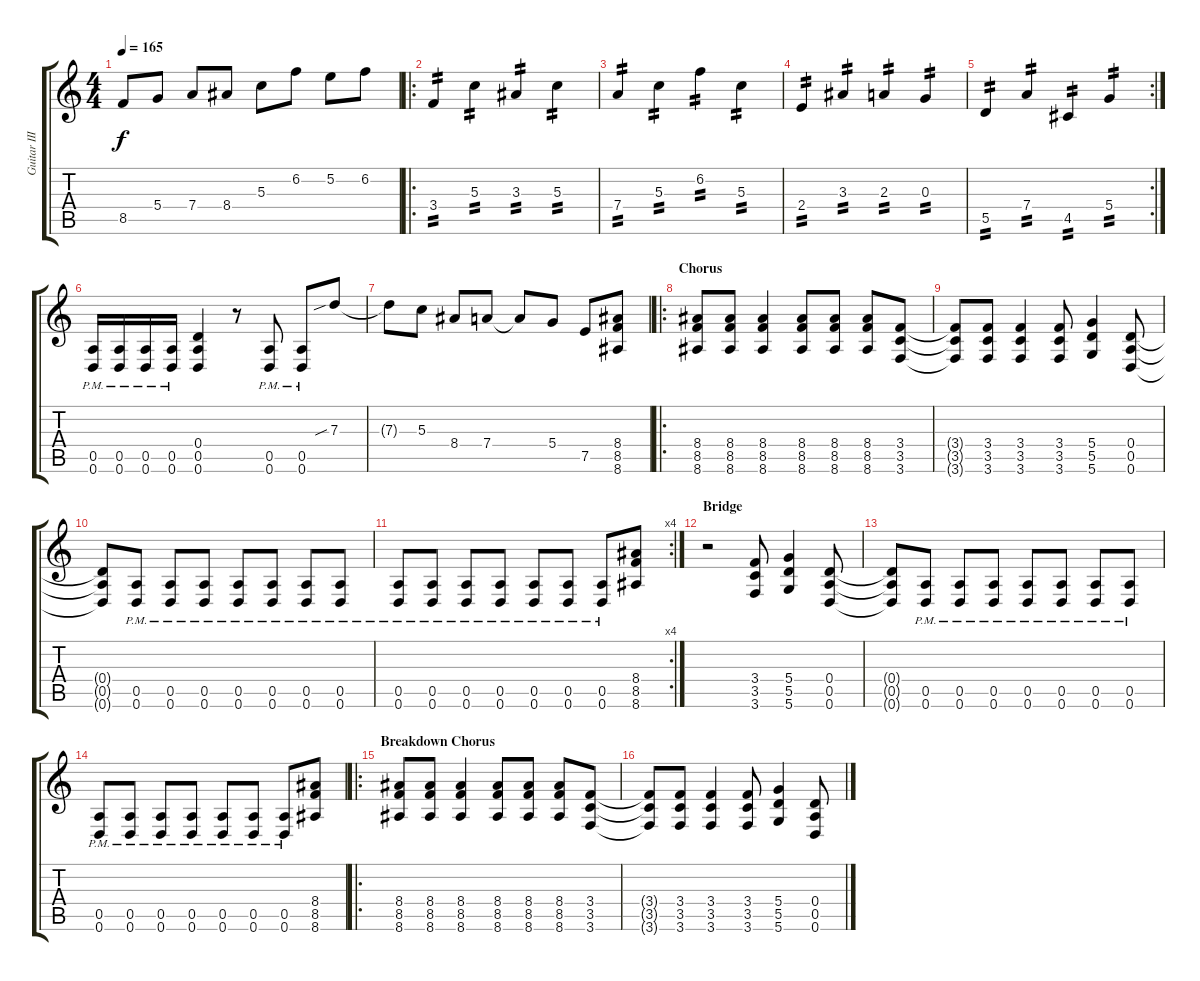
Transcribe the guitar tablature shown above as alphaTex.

\track ("Guitar III" "Guitar III") {instrument distortionguitar}
\staff {score tabs}
\tuning (E4 B3 G3 D3 A2 D2) {hide}
\ts (4 4)
\tempo 165
\clef g2
\ks c
8.5.8{dy f} 5.4.8 7.4.8 8.4.8 5.3.8 6.2.8 5.2.8 6.2.8 |
\ro
3.4.4{tp 2} 5.3.4{tp 2} 3.3.4{tp 2} 5.3.4{tp 2} |
7.4.4{tp 2} 5.3.4{tp 2} 6.2.4{tp 2} 5.3.4{tp 2} |
2.4.4{tp 2} 3.3.4{tp 2} 2.3.4{tp 2} 0.3.4{tp 2} |
\rc 2
5.5.4{tp 2} 7.4.4{tp 2} 4.5.4{tp 2} 5.4.4{tp 2} |
(0.5{pm} 0.6{pm}).16 (0.5{pm} 0.6{pm}).16 (0.5{pm} 0.6{pm}).16 (0.5{pm} 0.6{pm}).16 (0.4 0.5 0.6).4 r.8 (0.5{pm} 0.6{pm}).8 (0.5{pm} 0.6{pm}).8 7.3{sib}.8 |
7.3{t}.8 5.3.8 8.4.8 7.4.8 7.4{t}.8 5.4.8 7.5.8 (8.4 8.5 8.6).8 |
\ro
\section ("" "Chorus")
(8.4 8.5 8.6).8 (8.4 8.5 8.6).8 (8.4 8.5 8.6).4 (8.4 8.5 8.6).8 (8.4 8.5 8.6).8 (8.4 8.5 8.6).8 (3.4 3.5 3.6).8 |
(3.4{t} 3.5{t} 3.6{t}).8 (3.4 3.5 3.6).8 (3.4 3.5 3.6).4 (3.4 3.5 3.6).8 (5.4 5.5 5.6).4 (0.4 0.5 0.6).8 |
(0.4{t} 0.5{t} 0.6{t}).8 (0.5{pm} 0.6{pm}).8 (0.5{pm} 0.6{pm}).8 (0.5{pm} 0.6{pm}).8 (0.5{pm} 0.6{pm}).8 (0.5{pm} 0.6{pm}).8 (0.5{pm} 0.6{pm}).8 (0.5{pm} 0.6{pm}).8 |
\rc 4
(0.5{pm} 0.6{pm}).8 (0.5{pm} 0.6{pm}).8 (0.5{pm} 0.6{pm}).8 (0.5{pm} 0.6{pm}).8 (0.5{pm} 0.6{pm}).8 (0.5{pm} 0.6{pm}).8 (0.5{pm} 0.6{pm}).8 (8.4 8.5 8.6).8 |
\section ("" "Bridge")
r.2 (3.4 3.5 3.6).8 (5.4 5.5 5.6).4 (0.4 0.5 0.6).8 |
(0.4{t} 0.5{t} 0.6{t}).8 (0.5{pm} 0.6{pm}).8 (0.5{pm} 0.6{pm}).8 (0.5{pm} 0.6{pm}).8 (0.5{pm} 0.6{pm}).8 (0.5{pm} 0.6{pm}).8 (0.5{pm} 0.6{pm}).8 (0.5{pm} 0.6{pm}).8 |
(0.5{pm} 0.6{pm}).8 (0.5{pm} 0.6{pm}).8 (0.5{pm} 0.6{pm}).8 (0.5{pm} 0.6{pm}).8 (0.5{pm} 0.6{pm}).8 (0.5{pm} 0.6{pm}).8 (0.5{pm} 0.6{pm}).8 (8.4 8.5 8.6).8 |
\ro
\section ("" "Breakdown Chorus")
(8.4 8.5 8.6).8 (8.4 8.5 8.6).8 (8.4 8.5 8.6).4 (8.4 8.5 8.6).8 (8.4 8.5 8.6).8 (8.4 8.5 8.6).8 (3.4 3.5 3.6).8 |
(3.4{t} 3.5{t} 3.6{t}).8 (3.4 3.5 3.6).8 (3.4 3.5 3.6).4 (3.4 3.5 3.6).8 (5.4 5.5 5.6).4 (0.4 0.5 0.6).8
